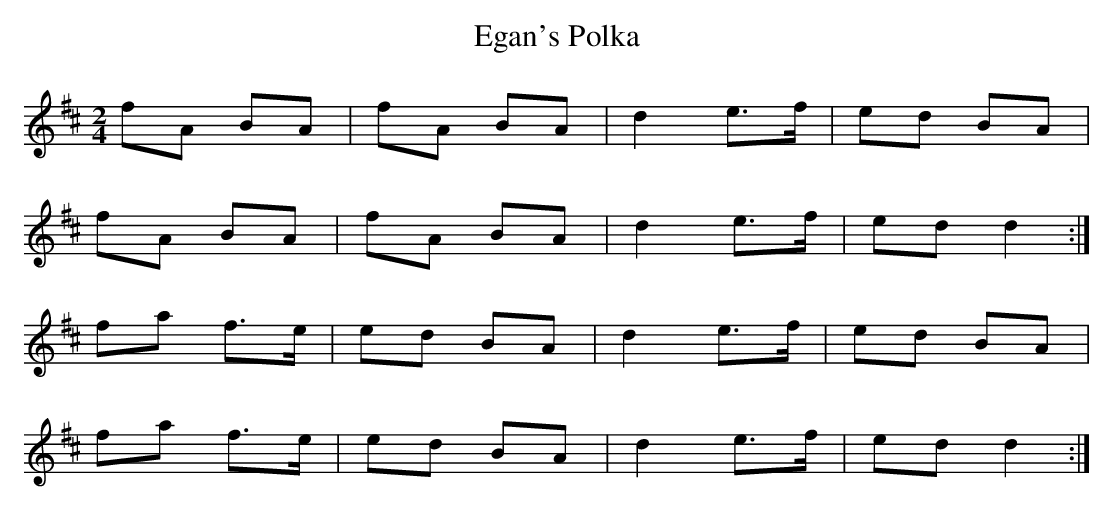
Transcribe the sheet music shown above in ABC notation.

X:1
T: Egan's Polka
M: 2/4
L: 1/8
K: Dmaj
fA BA|fA BA|d2 e>f|ed BA|
fA BA| fA BA|d2 e>f| ed d2:|
fa f>e| ed BA|d2 e>f| ed BA|
fa f>e| ed BA|d2 e>f |ed d2:|
